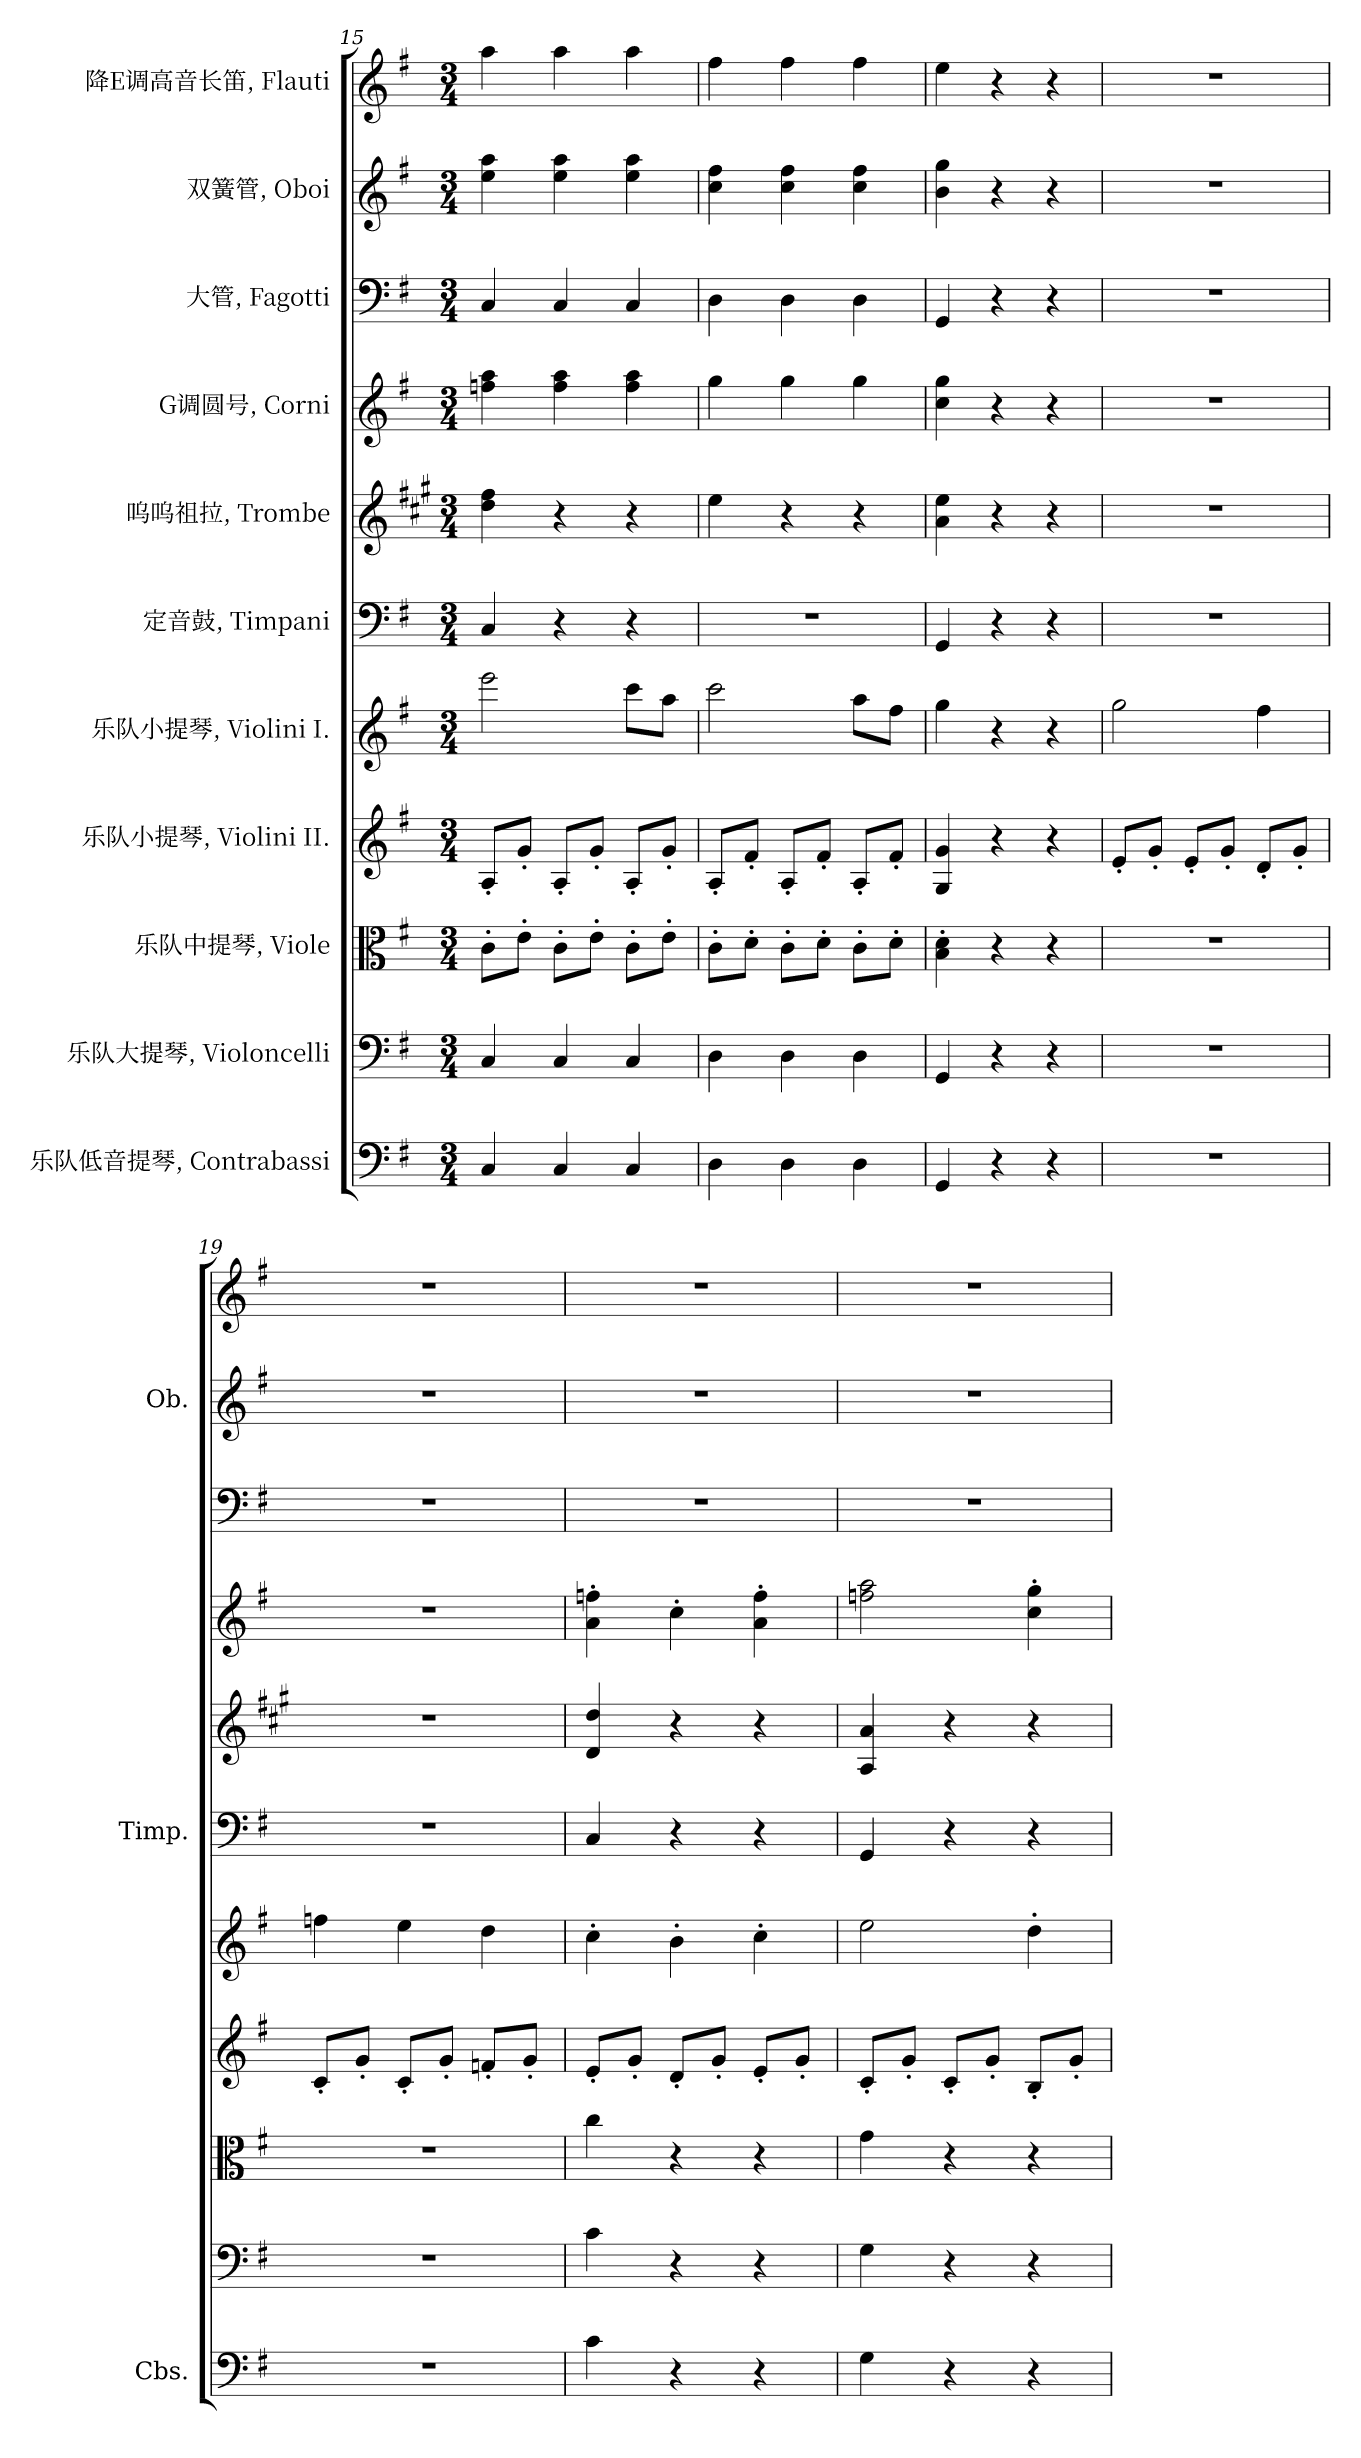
**kern	**kern	**kern	**kern	**kern	**kern	**kern	**kern	**kern	**kern	**kern
*part11	*part10	*part9	*part8	*part7	*part6	*part5	*part4	*part3	*part2	*part1
*staff11	*staff10	*staff9	*staff8	*staff7	*staff6	*staff5	*staff4	*staff3	*staff2	*staff1
*I"乐队低音提琴, Contrabassi	*I"乐队大提琴, Violoncelli	*I"乐队中提琴, Viole	*I"乐队小提琴, Violini II.	*I"乐队小提琴, Violini I.	*I"定音鼓, Timpani	*I"呜呜祖拉, Trombe	*I"G调圆号, Corni	*I"大管, Fagotti	*I"双簧管, Oboi	*I"降E调高音长笛, Flauti
*I'Cbs.	*	*	*	*	*I'Timp.	*	*	*	*I'Ob.	*
*clefF4	*clefF4	*clefC3	*clefG2	*clefG2	*clefF4	*clefG2	*clefG2	*clefF4	*clefG2	*clefG2
*ITrd7c12	*	*	*	*	*	*ITrd1c2	*ITrd3c5	*	*	*ITrd-2c-3
*k[f#]	*k[f#]	*k[f#]	*k[f#]	*k[f#]	*k[f#]	*k[f#]	*k[f#c#]	*k[f#]	*k[f#]	*k[b-e-]
*M3/4	*M3/4	*M3/4	*M3/4	*M3/4	*M3/4	*M3/4	*M3/4	*M3/4	*M3/4	*M3/4
=15	=15	=15	=15	=15	=15	=15	=15	=15	=15	=15
4CC/	4C/	8c'\L	8A'/L	2eee\	4C/	4cc\ 4ee\	4ccn\ 4ee\	4C/	4ee\ 4aa\	4ccc\
.	.	8e'\J	8g'/J	.	.	.	.	.	.	.
4CC/	4C/	8c'\L	8A'/L	.	4r	4r	4cc\ 4ee\	4C/	4ee\ 4aa\	4ccc\
.	.	8e'\J	8g'/J	.	.	.	.	.	.	.
4CC/	4C/	8c'\L	8A'/L	8ccc\L	4r	4r	4cc\ 4ee\	4C/	4ee\ 4aa\	4ccc\
.	.	8e'\J	8g'/J	8aa\J	.	.	.	.	.	.
!!LO:PB:g=z
=16	=16	=16	=16	=16	=16	=16	=16	=16	=16	=16
4DD\	4D\	8c'\L	8A'/L	2ccc\	2.r	4dd\	4dd\	4D\	4cc\ 4ff#\	4aa\
.	.	8d'\J	8f#'/J	.	.	.	.	.	.	.
4DD\	4D\	8c'\L	8A'/L	.	.	4r	4dd\	4D\	4cc\ 4ff#\	4aa\
.	.	8d'\J	8f#'/J	.	.	.	.	.	.	.
4DD\	4D\	8c'\L	8A'/L	8aa\L	.	4r	4dd\	4D\	4cc\ 4ff#\	4aa\
.	.	8d'\J	8f#'/J	8ff#\J	.	.	.	.	.	.
=17	=17	=17	=17	=17	=17	=17	=17	=17	=17	=17
4GGG/	4GG/	4B\' 4d\'	4G/ 4g/	4gg\	4GG/	4g\ 4dd\	4g\ 4dd\	4GG/	4b\ 4gg\	4gg\
4r	4r	4r	4r	4r	4r	4r	4r	4r	4r	4r
4r	4r	4r	4r	4r	4r	4r	4r	4r	4r	4r
=18	=18	=18	=18	=18	=18	=18	=18	=18	=18	=18
2.r	2.r	2.r	8e'/L	2gg\	2.r	2.r	2.r	2.r	2.r	2.r
.	.	.	8g'/J	.	.	.	.	.	.	.
.	.	.	8e'/L	.	.	.	.	.	.	.
.	.	.	8g'/J	.	.	.	.	.	.	.
.	.	.	8d'/L	4ff#\	.	.	.	.	.	.
.	.	.	8g'/J	.	.	.	.	.	.	.
=19	=19	=19	=19	=19	=19	=19	=19	=19	=19	=19
2.r	2.r	2.r	8c'/L	4ffn\	2.r	2.r	2.r	2.r	2.r	2.r
.	.	.	8g'/J	.	.	.	.	.	.	.
.	.	.	8c'/L	4ee\	.	.	.	.	.	.
.	.	.	8g'/J	.	.	.	.	.	.	.
.	.	.	8fn'/L	4dd\	.	.	.	.	.	.
.	.	.	8g'/J	.	.	.	.	.	.	.
=20	=20	=20	=20	=20	=20	=20	=20	=20	=20	=20
4C\	4c\	4cc\	8e'/L	4cc'\	4C/	4c/ 4cc/	4e\' 4ccn\'	2.r	2.r	2.r
.	.	.	8g'/J	.	.	.	.	.	.	.
4r	4r	4r	8d'/L	4b'\	4r	4r	4g'\	.	.	.
.	.	.	8g'/J	.	.	.	.	.	.	.
4r	4r	4r	8e'/L	4cc'\	4r	4r	4e\' 4cc\'	.	.	.
.	.	.	8g'/J	.	.	.	.	.	.	.
=21	=21	=21	=21	=21	=21	=21	=21	=21	=21	=21
4GG\	4G\	4g\	8c'/L	2ee\	4GG/	4G/ 4g/	2ccn\ 2ee\	2.r	2.r	2.r
.	.	.	8g'/J	.	.	.	.	.	.	.
4r	4r	4r	8c'/L	.	4r	4r	.	.	.	.
.	.	.	8g'/J	.	.	.	.	.	.	.
4r	4r	4r	8B'/L	4dd'\	4r	4r	4g\' 4dd\'	.	.	.
.	.	.	8g'/J	.	.	.	.	.	.	.
=	=	=	=	=	=	=	=	=	=	=
*-	*-	*-	*-	*-	*-	*-	*-	*-	*-	*-
